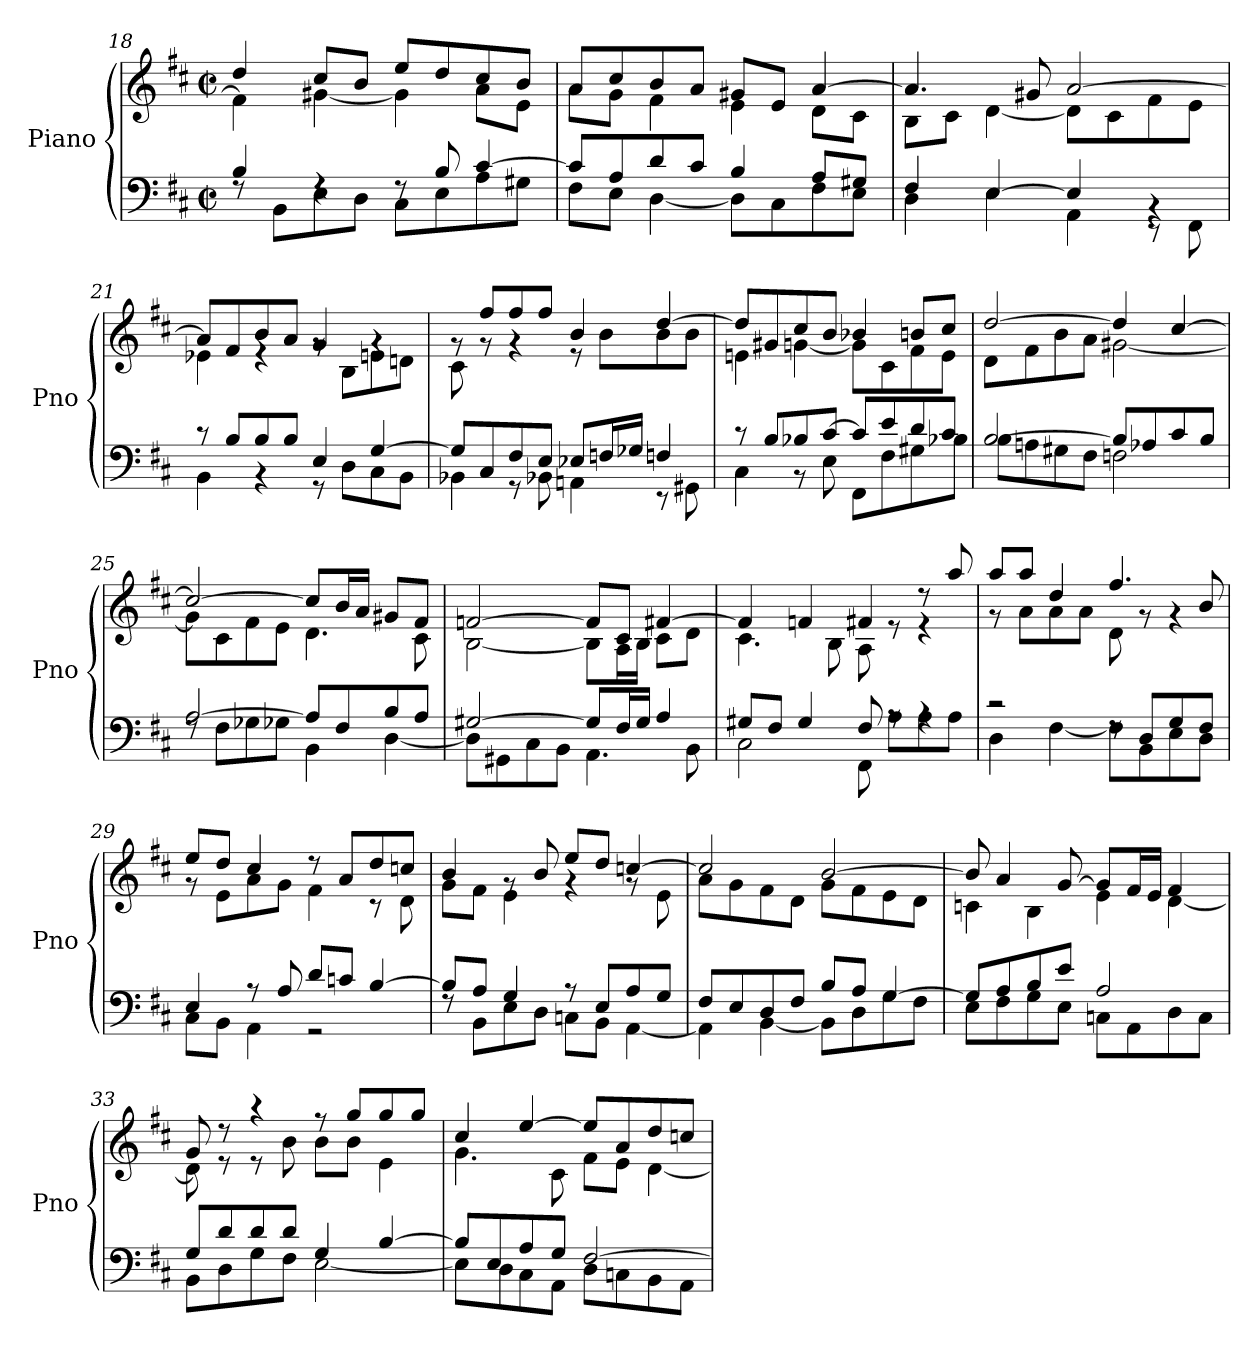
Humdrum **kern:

**kern	**kern
*part1	*part1
*staff2	*staff1
*I"Piano	*
*I'Pno	*
*clefF4	*clefG2
*k[f#c#]	*k[f#c#]
*M2/2	*M2/2
*met(c|)	*met(c|)
=18	=18
*^	*^
4B/	8rF	4dd/	4f#\]
.	8BB\L	.	.
4rF	8E\	8cc#/L	[4g#X\
.	8D\J	8b/J	.
8rF	8C#\L	8ee/L	4g#\]
8B/	8E\	8dd/	.
[4c#/	8A\	8cc#/	8a\L
.	8G#X\J	8b/J	8e\J
!!LO:LB:g=z	!!
=19	=19	=19	=19
8c#/L]	8F#\L	8a/L	8a\L
8A/	8E\J	8cc#/	8g\J
8d/	[4D\	8b/	4f#\
8c#/J	.	8a/J	.
4B/	8D\L]	8g#X/L	4e\
.	8C#\	8e/J	.
8A/L	8F#\	[4a/	8d\L
8G#X/J	8E\J	.	8c#\J
=20	=20	=20	=20
4F#/	4D\	4.a/]	8B\L
.	.	.	8c#\J
[4E/	4E\	.	[4d\
.	.	8g#X/	.
4E/]	4AA\	[2a/	8d\L]
.	.	.	8c#\
4rBB	8r	.	8f#\
.	8FF#\	.	8e\J
=21	=21	=21	=21
8r	4BB\	8a/L]	4e-Xi\
8B/L	.	8f#/	.
8B/	4r	8b/	4re
8B/J	.	8a/J	.
4E/	8r	4g/	8rg
.	8D\L	.	8B\L
[4G/	8C#\	4rg	8e\
.	8BB\J	.	8dn\J
=22	=22	=22	=22
8G/L]	4BB-Xi\	8rg	8c#\
8C#/	.	8ff#/L	8rg
8F#/	8r	8ff#/	4rg
8E/J	8BB-Xi\	8ff#/J	.
8E-Xi/L	4AAn\	4b/	8r
16Fni/L	.	.	8b\L
16G-Xj/JJ	.	.	.
4Fni/	8r	[4dd/	8b\
.	8GG#X\	.	8b\J
!!LO:PB:g=z	!!
=23	=23	=23	=23
8r	4C#\	8dd/L]	4en\
8B/L	.	8g#X/	.
8B-Xi/	8r	8cc#/	[4gn\
[8c#/J	8E\	8b/J	.
8c#/L]	8FF#\L	4b-Xi/	8g\L]
8e/	8F#\	.	8c#\
8d/	8G#X\	8b/L	8f#\
8c#/J	8B-Xi\J	8cc#/J	8e\J
=24	=24	=24	=24
[2B/	8B\L	[2dd/	8d\L
.	8An\	.	8f#\
.	8G#XZ\	.	8b\
.	8F#\J	.	8a\J
8B/L]	2Fni\	4dd/]	[2g#X\
8A-Xi/	.	.	.
8c#/	.	[4cc#/	.
8B/J	.	.	.
=25	=25	=25	=25
[2A/	8rF	2cc#/_	8g#\L]
.	8F#\L	.	8c#\
.	8G-Xi\	.	8f#\
.	8G-Xi\J	.	8e\J
8A/L]	4BB\	8cc#/L]	4.d\
8F#/	.	16b/L	.
.	.	16a/JJ	.
8B/	[4D\	8g#X/L	.
8A/J	.	8f#/J	8c#\
=26	=26	=26	=26
[2G#X/	8D\L]	[2fni/	[2B\
.	8GG#X\	.	.
.	8C#\	.	.
.	8BB\J	.	.
8G#/L]	4.AA\	8fni/L]	8B\L]
16F#/L	.	8c#/J	16A\L
16G#/JJ	.	.	16B\JJ
4A/	.	[4f#/	8c#\L
.	8BB\	.	8d\J
!!LO:LB:g=z	!!
=27	=27	=27	=27
8G#X/L	2C#\	4f#/]	4.c#\
8F#/J	.	.	.
4G#/	.	4fni/	.
.	.	.	8B\
8F#/	8FF#\	4f#/	8A\
8rA	8A\L	.	8re
4rA	8A\	8r	4re
.	8A\J	8aa/	.
=28	=28	=28	=28
2r	4D\	8aa/L	8r
.	.	8aa/J	8a\L
.	[4F#\	4dd/	8a\
.	.	.	8a\J
8rF	8F#\L]	4.ff#/	8d\
8D/L	8BB\	.	8rg
8G/	8E\	.	4rg
8F#/J	8D\J	8b/	.
=29	=29	=29	=29
4E/	8C#\L	8ee/L	8rg
.	8BB\J	8dd/J	8e\L
8r	4AA\	4cc#/	8a\
8A/	.	.	8g\J
8d/L	2r	8r	4f#\
8cn/J	.	8a/L	.
[4B/	.	8dd/	8r
.	.	8ccn/J	8d\
=30	=30	=30	=30
8B/L]	8rF	4b/	8g\L
8A/J	8BB\L	.	8f#\J
4G/	8E\	8rg	4e\
.	8D\J	8b/	.
8r	8Cn\L	8ee/L	4rg
8E/L	8BB\J	8dd/J	.
8A/	[4AA\	[4ccn/	8rg
8G/J	.	.	8e\
=31	=31	=31	=31
8F#/L	4AA\]	2cc/]	8a\L
8E/	.	.	8g\
8D/	[4BB\	.	8f#\
8F#/J	.	.	8d\J
8B/L	8BB\L]	[2b/	8g\L
8A/J	8D\	.	8f#\
[4G/	8G\	.	8e\
.	8F#\J	.	8d\J
!!LO:LB:g=z	!!
=32	=32	=32	=32
8G/L]	8E\L	8b/]	4cn\
8A/	8F#\	4a/	.
8B/	8G\	.	4B\
8e/J	8E\J	[8g/	.
2A/	8Cn\L	8g/L]	4e\
.	8AA\	16f#/L	.
.	.	16e/JJ	.
.	8D\	4f#/	[4d\
.	8C\J	.	.
=33	=33	=33	=33
8G/L	8BB\L	8g/	8d\]
8d/	8D\	8r	8r
8d/	8G\	4r	8r
8d/J	8F#\J	.	8b\
4G/	[2E\	8r	8b\L
.	.	8gg/L	8b\J
[4B/	.	8gg/	4e\
.	.	8gg/J	.
=34	=34	=34	=34
8B/L]	8E\L]	4cc#/	4.g\
8E/	8D\	.	.
8A/	8C#\	[4ee/	.
8G/J	8AA\J	.	8c#\
[2F#/	8D\L	8ee/L]	8f#\L
.	8Cn\	8a/	8e\J
.	8BB\	8dd/	[4d\
.	8AA\J	8ccn/J	.
*v	*v	*	*
*	*v	*v
=	=
*-	*-
